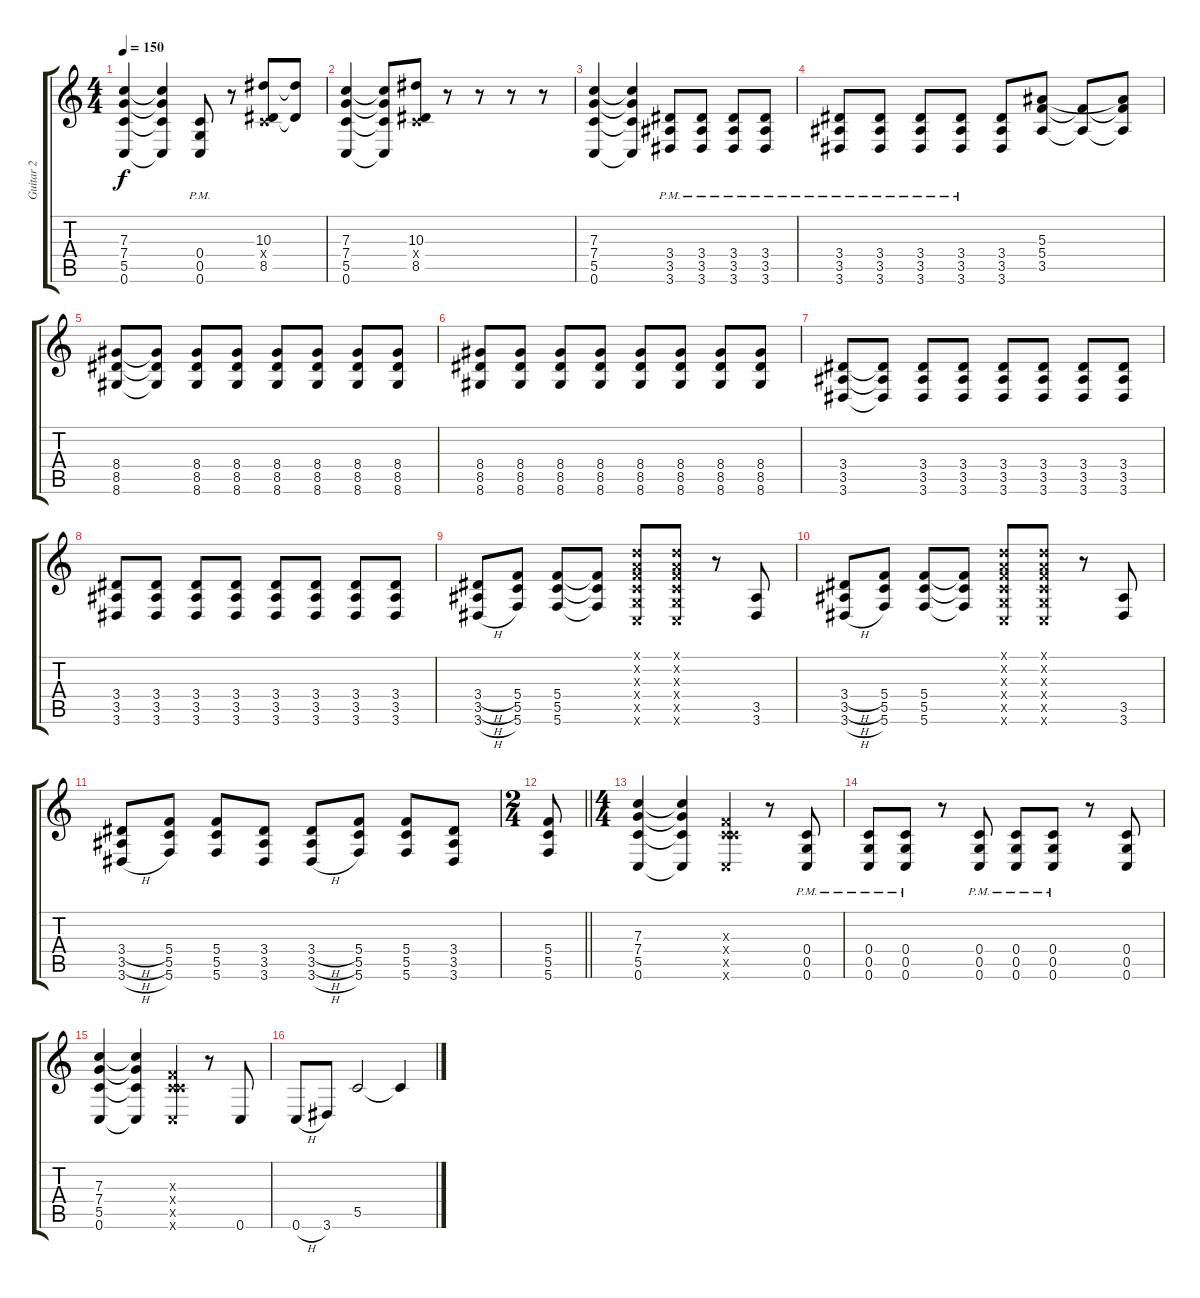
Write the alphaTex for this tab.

\track ("Guitar 2" "Guitar 2") {instrument overdrivenguitar}
\staff {score tabs}
\tuning (D4 A3 F3 C3 G2 C2) {hide}
\ts (4 4)
\tempo 150
\clef g2
\ks c
(7.3 7.4 5.5 0.6).4{dy f} (7.3{t} 7.4{t} 5.5{t} 0.6{t}).4 (0.4{pm} 0.5{pm} 0.6{pm}).8 r.8 (10.3 0.4{x} 8.5).8 (10.3{t} 8.5{t}).8 |
(7.3 7.4 5.5 0.6).4 (7.3{t} 7.4{t} 5.5{t} 0.6{t}).8 (10.3 0.4{x} 8.5).8 r.8 r.8 r.8 r.8 |
(7.3 7.4 5.5 0.6).4 (7.3{t} 7.4{t} 5.5{t} 0.6{t}).4 (3.4{pm} 3.5{pm} 3.6{pm}).8 (3.4{pm} 3.5{pm} 3.6{pm}).8 (3.4{pm} 3.5{pm} 3.6{pm}).8 (3.4{pm} 3.5{pm} 3.6{pm}).8 |
(3.4{pm} 3.5{pm} 3.6{pm}).8 (3.4{pm} 3.5{pm} 3.6{pm}).8 (3.4{pm} 3.5{pm} 3.6{pm}).8 (3.4{pm} 3.5{pm} 3.6{pm}).8 (3.4 3.5 3.6).8 (5.3 5.4 3.5).8 (5.4{t} 3.5{t}).8 (5.3{t} 5.4{t} 3.5{t}).8 |
(8.4 8.5 8.6).8 (8.4{t} 8.5{t} 8.6{t}).8 (8.4 8.5 8.6).8 (8.4 8.5 8.6).8 (8.4 8.5 8.6).8 (8.4 8.5 8.6).8 (8.4 8.5 8.6).8 (8.4 8.5 8.6).8 |
(8.4 8.5 8.6).8 (8.4 8.5 8.6).8 (8.4 8.5 8.6).8 (8.4 8.5 8.6).8 (8.4 8.5 8.6).8 (8.4 8.5 8.6).8 (8.4 8.5 8.6).8 (8.4 8.5 8.6).8 |
(3.4 3.5 3.6).8 (3.4{t} 3.5{t} 3.6{t}).8 (3.4 3.5 3.6).8 (3.4 3.5 3.6).8 (3.4 3.5 3.6).8 (3.4 3.5 3.6).8 (3.4 3.5 3.6).8 (3.4 3.5 3.6).8 |
(3.4 3.5 3.6).8 (3.4 3.5 3.6).8 (3.4 3.5 3.6).8 (3.4 3.5 3.6).8 (3.4 3.5 3.6).8 (3.4 3.5 3.6).8 (3.4 3.5 3.6).8 (3.4 3.5 3.6).8 |
(3.4{h} 3.5{h} 3.6{h}).8 (5.4 5.5 5.6).8 (5.4 5.5 5.6).8 (5.4{t} 5.5{t} 5.6{t}).8 (0.1{x} 0.2{x} 0.3{x} 0.4{x} 0.5{x} 0.6{x}).8 (0.1{x} 0.2{x} 0.3{x} 0.4{x} 0.5{x} 0.6{x}).8 r.8 (3.5 3.6).8 |
(3.4{h} 3.5{h} 3.6{h}).8 (5.4 5.5 5.6).8 (5.4 5.5 5.6).8 (5.4{t} 5.5{t} 5.6{t}).8 (0.1{x} 0.2{x} 0.3{x} 0.4{x} 0.5{x} 0.6{x}).8 (0.1{x} 0.2{x} 0.3{x} 0.4{x} 0.5{x} 0.6{x}).8 r.8 (3.5 3.6).8 |
(3.4{h} 3.5{h} 3.6{h}).8 (5.4 5.5 5.6).8 (5.4 5.5 5.6).8 (3.4 3.5 3.6).8 (3.4{h} 3.5{h} 3.6{h}).8 (5.4 5.5 5.6).8 (5.4 5.5 5.6).8 (3.4 3.5 3.6).8 |
\ts (2 4)
\barLineRight lightlight
(5.4 5.5 5.6).8 |
\ts (4 4)
\section ("" "")
(7.3 7.4 5.5 0.6).4 (7.3{t} 7.4{t} 5.5{t} 0.6{t}).4 (0.3{x} 0.4{x} 5.5{x} 0.6{x}).4 r.8 (0.4{pm} 0.5{pm} 0.6{pm}).8 |
(0.4{pm} 0.5{pm} 0.6{pm}).8 (0.4{pm} 0.5{pm} 0.6{pm}).8 r.8 (0.4{pm} 0.5{pm} 0.6{pm}).8 (0.4{pm} 0.5{pm} 0.6{pm}).8 (0.4{pm} 0.5{pm} 0.6{pm}).8 r.8 (0.4 0.5 0.6).8 |
(7.3 7.4 5.5 0.6).4 (7.3{t} 7.4{t} 5.5{t} 0.6{t}).4 (0.3{x} 0.4{x} 5.5{x} 0.6{x}).4 r.8 0.6.8 |
0.6{h}.8 3.6.8 5.5.2 5.5{t}.4
